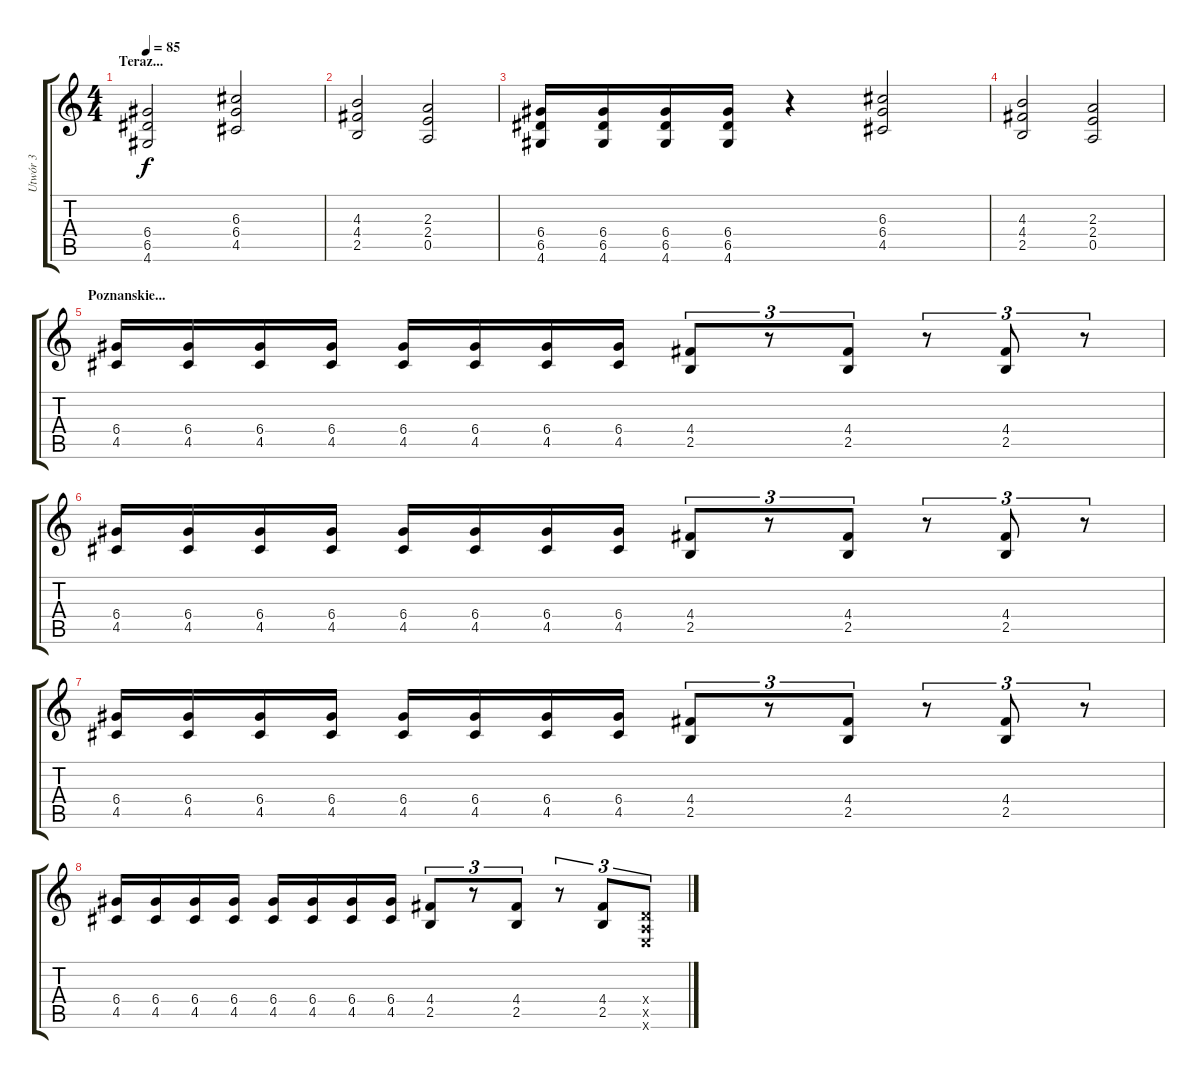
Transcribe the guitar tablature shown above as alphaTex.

\track ("Utwór 3" "Utwór 3") {instrument distortionguitar}
\staff {score tabs}
\tuning (E4 B3 G3 D3 A2 E2) {hide}
\ts (4 4)
\section ("" "Teraz...")
\tempo 85
\clef g2
\ks c
(6.4 6.5 4.6).2{dy f} (6.3 6.4 4.5).2 |
(4.3 4.4 2.5).2 (2.3 2.4 0.5).2 |
(6.4 6.5 4.6).16 (6.4 6.5 4.6).16 (6.4 6.5 4.6).16 (6.4 6.5 4.6).16 r.4 (6.3 6.4 4.5).2 |
(4.3 4.4 2.5).2 (2.3 2.4 0.5).2 |
\section ("" "Poznanskie...")
(6.4 4.5).16 (6.4 4.5).16 (6.4 4.5).16 (6.4 4.5).16 (6.4 4.5).16 (6.4 4.5).16 (6.4 4.5).16 (6.4 4.5).16 (4.4 2.5).8{tu (3 2)} r.8{tu (3 2)} (4.4 2.5).8{tu (3 2)} r.8{tu (3 2)} (4.4 2.5).8{tu (3 2)} r.8{tu (3 2)} |
(6.4 4.5).16 (6.4 4.5).16 (6.4 4.5).16 (6.4 4.5).16 (6.4 4.5).16 (6.4 4.5).16 (6.4 4.5).16 (6.4 4.5).16 (4.4 2.5).8{tu (3 2)} r.8{tu (3 2)} (4.4 2.5).8{tu (3 2)} r.8{tu (3 2)} (4.4 2.5).8{tu (3 2)} r.8{tu (3 2)} |
(6.4 4.5).16 (6.4 4.5).16 (6.4 4.5).16 (6.4 4.5).16 (6.4 4.5).16 (6.4 4.5).16 (6.4 4.5).16 (6.4 4.5).16 (4.4 2.5).8{tu (3 2)} r.8{tu (3 2)} (4.4 2.5).8{tu (3 2)} r.8{tu (3 2)} (4.4 2.5).8{tu (3 2)} r.8{tu (3 2)} |
(6.4 4.5).16 (6.4 4.5).16 (6.4 4.5).16 (6.4 4.5).16 (6.4 4.5).16 (6.4 4.5).16 (6.4 4.5).16 (6.4 4.5).16 (4.4 2.5).8{tu (3 2)} r.8{tu (3 2)} (4.4 2.5).8{tu (3 2)} r.8{tu (3 2)} (4.4 2.5).8{tu (3 2)} (0.4{x} 0.5{x} 0.6{x}).8{tu (3 2)}
